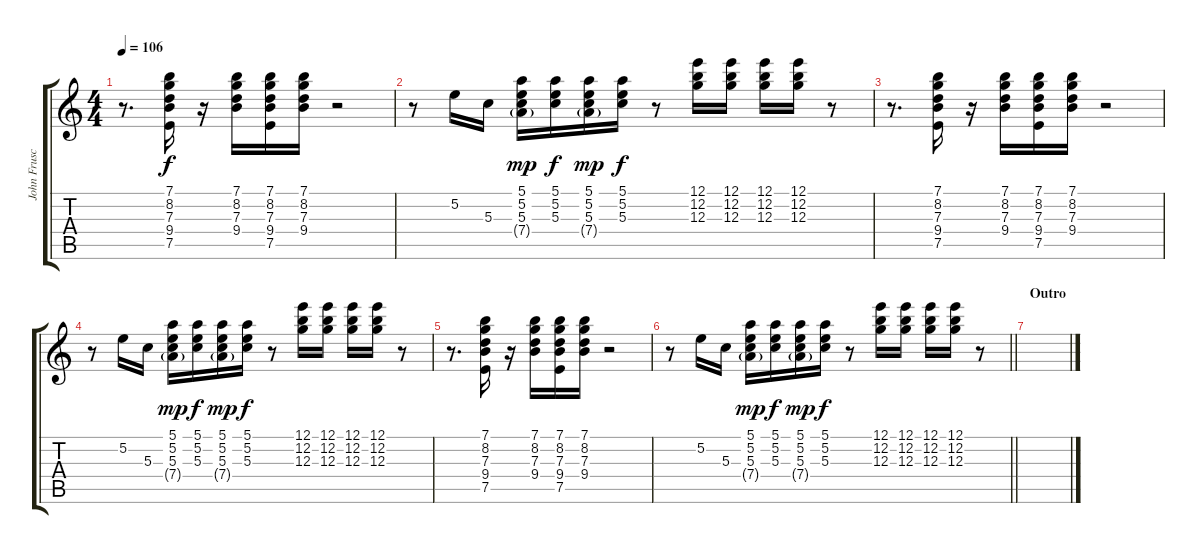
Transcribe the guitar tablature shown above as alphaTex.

\track ("John Frusciante [Guitar 1]" "John Frusc") {instrument distortionguitar}
\staff {score tabs}
\tuning (E4 B3 G3 D3 A2 E2) {hide}
\ts (4 4)
\tempo 106
\clef g2
\ks c
r.8{d dy f} (7.1 8.2 7.3 9.4 7.5).16 r.16 (7.1 8.2 7.3 9.4).16 (7.1 8.2 7.3 9.4 7.5).16 (7.1 8.2 7.3 9.4).16 r.2 |
r.8 5.2.16 5.3.16 (5.1 5.2 5.3 7.4{g}).16{dy mp} (5.1 5.2 5.3).16{dy f} (5.1 5.2 5.3 7.4{g}).16{dy mp} (5.1 5.2 5.3).16{dy f} r.8 (12.1 12.2 12.3).16 (12.1 12.2 12.3).16 (12.1 12.2 12.3).16 (12.1 12.2 12.3).16 r.8 |
r.8{d} (7.1 8.2 7.3 9.4 7.5).16 r.16 (7.1 8.2 7.3 9.4).16 (7.1 8.2 7.3 9.4 7.5).16 (7.1 8.2 7.3 9.4).16 r.2 |
r.8 5.2.16 5.3.16 (5.1 5.2 5.3 7.4{g}).16{dy mp} (5.1 5.2 5.3).16{dy f} (5.1 5.2 5.3 7.4{g}).16{dy mp} (5.1 5.2 5.3).16{dy f} r.8 (12.1 12.2 12.3).16 (12.1 12.2 12.3).16 (12.1 12.2 12.3).16 (12.1 12.2 12.3).16 r.8 |
r.8{d} (7.1 8.2 7.3 9.4 7.5).16 r.16 (7.1 8.2 7.3 9.4).16 (7.1 8.2 7.3 9.4 7.5).16 (7.1 8.2 7.3 9.4).16 r.2 |
\barLineRight lightlight
r.8 5.2.16 5.3.16 (5.1 5.2 5.3 7.4{g}).16{dy mp} (5.1 5.2 5.3).16{dy f} (5.1 5.2 5.3 7.4{g}).16{dy mp} (5.1 5.2 5.3).16{dy f} r.8 (12.1 12.2 12.3).16 (12.1 12.2 12.3).16 (12.1 12.2 12.3).16 (12.1 12.2 12.3).16 r.8 |
\section ("" "Outro")
